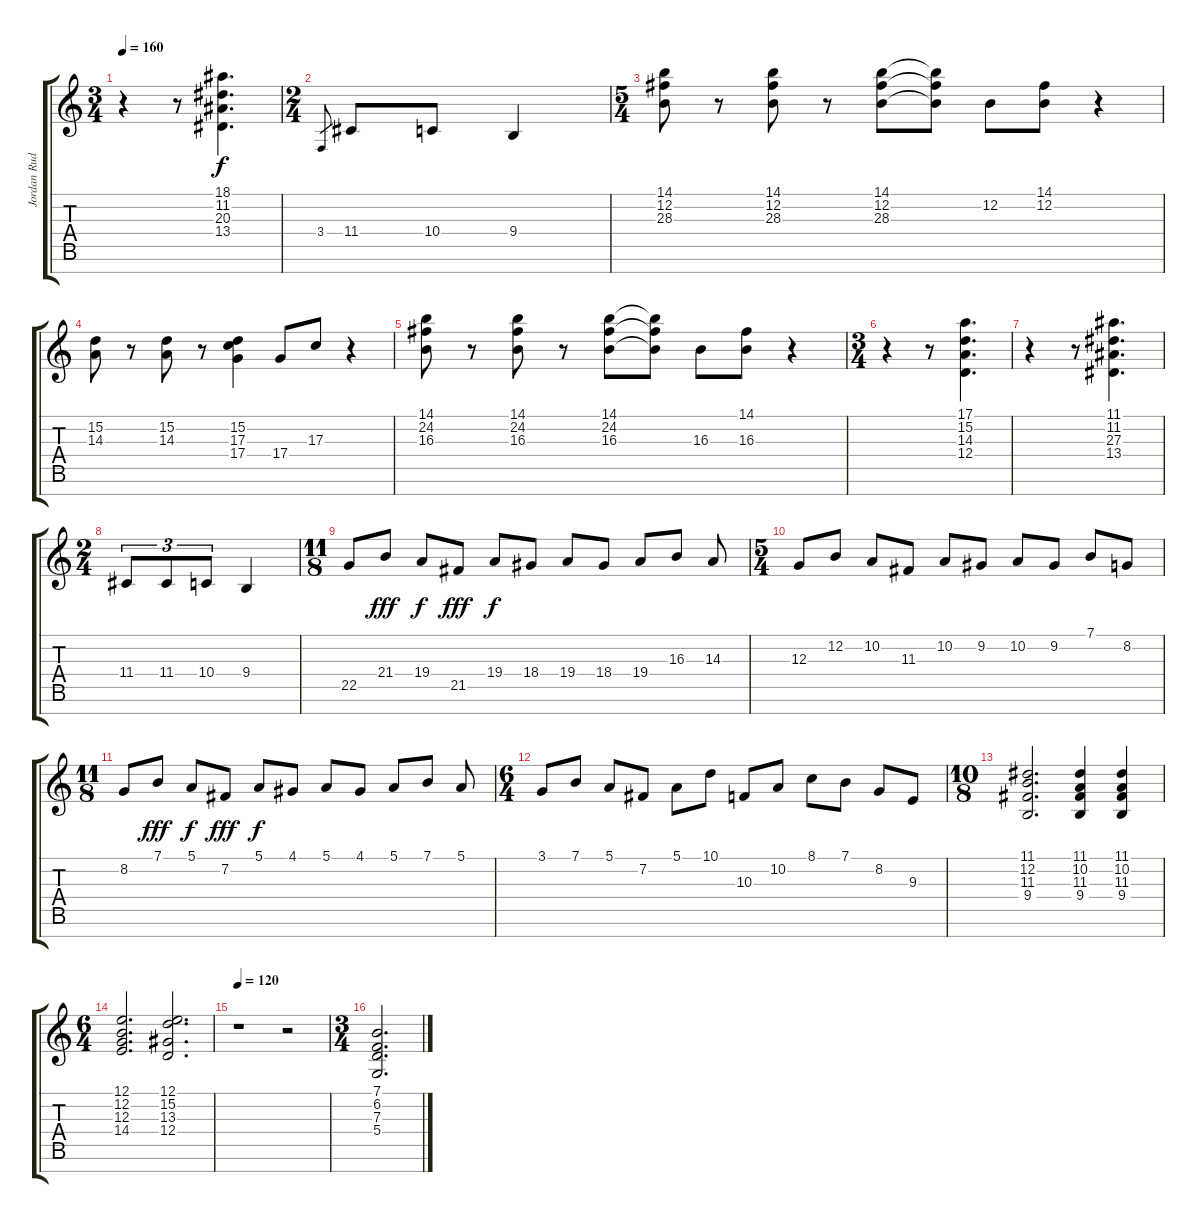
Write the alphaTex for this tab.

\track ("Jordan Rudess Lead 1" "Jordan Rud") {instrument lead2sawtooth}
\staff {score tabs}
\tuning (E4 B3 G3 D3 A2 E2 B1) {hide}
\ts (3 4)
\tempo 160
\clef g2
\ks c
r.4{dy f} r.8 (18.1 11.2 20.3 13.4).4{d} |
\ts (2 4)
3.4.8{gr} 11.4.8 10.4.8 9.4.4 |
\ts (5 4)
(14.1 12.2 28.3).8 r.8 (14.1 12.2 28.3).8 r.8 (14.1 12.2 28.3).8 (14.1{t} 12.2{t} 28.3{t}).8 12.2.8 (14.1 12.2).8 r.4 |
(15.2 14.3).8 r.8 (15.2 14.3).8 r.8 (15.2 17.3 17.4).4 17.4.8 17.3.8 r.4 |
(14.1 24.2 16.3).8 r.8 (14.1 24.2 16.3).8 r.8 (14.1 24.2 16.3).8 (14.1{t} 24.2{t} 16.3{t}).8 16.3.8 (14.1 16.3).8 r.4 |
\ts (3 4)
r.4 r.8 (17.1 15.2 14.3 12.4).4{d} |
r.4 r.8 (11.1 11.2 27.3 13.4).4{d} |
\ts (2 4)
11.4.8{tu (3 2)} 11.4.8{tu (3 2)} 10.4.8{tu (3 2)} 9.4.4 |
\ts (11 8)
22.5.8{volume 8 instrument lead2sawtooth} 21.4.8{dy fff} 19.4.8{dy f} 21.5.8{dy fff} 19.4.8{dy f} 18.4.8 19.4.8 18.4.8 19.4.8 16.3.8 14.3.8 |
\ts (5 4)
12.3.8 12.2.8 10.2.8 11.3.8 10.2.8 9.2.8 10.2.8 9.2.8 7.1.8 8.2.8 |
\ts (11 8)
8.2.8 7.1.8{dy fff} 5.1.8{dy f} 7.2.8{dy fff} 5.1.8{dy f} 4.1.8 5.1.8 4.1.8 5.1.8 7.1.8 5.1.8 |
\ts (6 4)
3.1.8 7.1.8 5.1.8 7.2.8 5.1.8 10.1.8 10.3.8 10.2.8 8.1.8 7.1.8 8.2.8 9.3.8 |
\ts (10 8)
(11.1 12.2 11.3 9.4).2{d volume 8 instrument stringensemble1} (11.1 10.2 11.3 9.4).4 (11.1 10.2 11.3 9.4).4 |
\ts (6 4)
(12.1 12.2 12.3 14.4).2{d} (12.1 15.2 13.3 12.4).2{d} |
\tempo 120
r.1 r.2 |
\ts (3 4)
(7.1 6.2 7.3 5.4).2{d}
